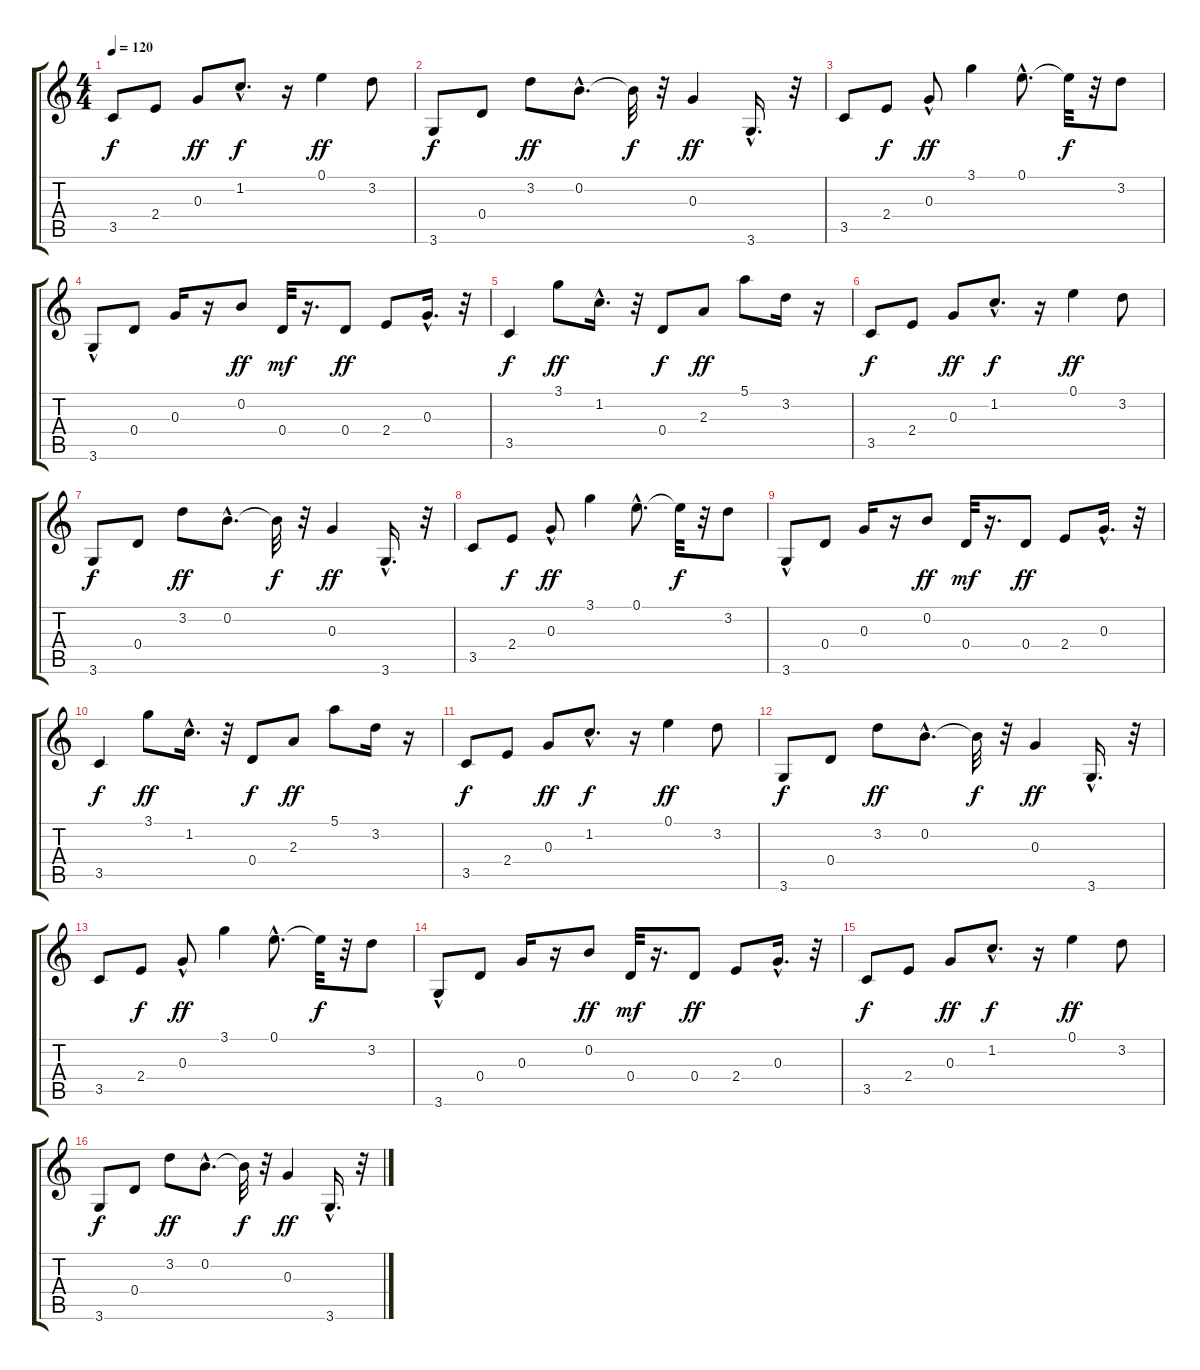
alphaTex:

\track "" {instrument acousticguitarnylon}
\staff {score tabs}
\tuning (E4 B3 G3 D3 A2 E2) {hide}
\ts (4 4)
\tempo 120
\clef g2
\ks c
3.5.8{dy f} 2.4.8 0.3.8{dy ff} 1.2{hac}.8{d dy f} r.16 0.1.4{dy ff} 3.2.8 |
3.6.8{dy f} 0.4.8 3.2.8{dy ff} 0.2{hac}.8{d} 0.2{t}.32{dy f} r.32 0.3.4{dy ff} 3.6{hac}.16{d} r.32 |
3.5.8 2.4.8{dy f} 0.3{hac}.8{dy ff} 3.1.4 0.1{hac}.8{d} 0.1{t}.32{dy f} r.32 3.2.8 |
3.6{hac}.8 0.4.8 0.3.16 r.16 0.2.8{dy ff} 0.4.32{dy mf} r.16{d} 0.4.8{dy ff} 2.4.8 0.3{hac}.16{d} r.32 |
3.5.4{dy f} 3.1.8{dy ff} 1.2{hac}.16{d} r.32 0.4.8{dy f} 2.3.8{dy ff} 5.1.8 3.2.16 r.16 |
3.5.8{dy f} 2.4.8 0.3.8{dy ff} 1.2{hac}.8{d dy f} r.16 0.1.4{dy ff} 3.2.8 |
3.6.8{dy f} 0.4.8 3.2.8{dy ff} 0.2{hac}.8{d} 0.2{t}.32{dy f} r.32 0.3.4{dy ff} 3.6{hac}.16{d} r.32 |
3.5.8 2.4.8{dy f} 0.3{hac}.8{dy ff} 3.1.4 0.1{hac}.8{d} 0.1{t}.32{dy f} r.32 3.2.8 |
3.6{hac}.8 0.4.8 0.3.16 r.16 0.2.8{dy ff} 0.4.32{dy mf} r.16{d} 0.4.8{dy ff} 2.4.8 0.3{hac}.16{d} r.32 |
3.5.4{dy f} 3.1.8{dy ff} 1.2{hac}.16{d} r.32 0.4.8{dy f} 2.3.8{dy ff} 5.1.8 3.2.16 r.16 |
3.5.8{dy f} 2.4.8 0.3.8{dy ff} 1.2{hac}.8{d dy f} r.16 0.1.4{dy ff} 3.2.8 |
3.6.8{dy f} 0.4.8 3.2.8{dy ff} 0.2{hac}.8{d} 0.2{t}.32{dy f} r.32 0.3.4{dy ff} 3.6{hac}.16{d} r.32 |
3.5.8 2.4.8{dy f} 0.3{hac}.8{dy ff} 3.1.4 0.1{hac}.8{d} 0.1{t}.32{dy f} r.32 3.2.8 |
3.6{hac}.8 0.4.8 0.3.16 r.16 0.2.8{dy ff} 0.4.32{dy mf} r.16{d} 0.4.8{dy ff} 2.4.8 0.3{hac}.16{d} r.32 |
3.5.8{dy f} 2.4.8 0.3.8{dy ff} 1.2{hac}.8{d dy f} r.16 0.1.4{dy ff} 3.2.8 |
3.6.8{dy f} 0.4.8 3.2.8{dy ff} 0.2{hac}.8{d} 0.2{t}.32{dy f} r.32 0.3.4{dy ff} 3.6{hac}.16{d} r.32
